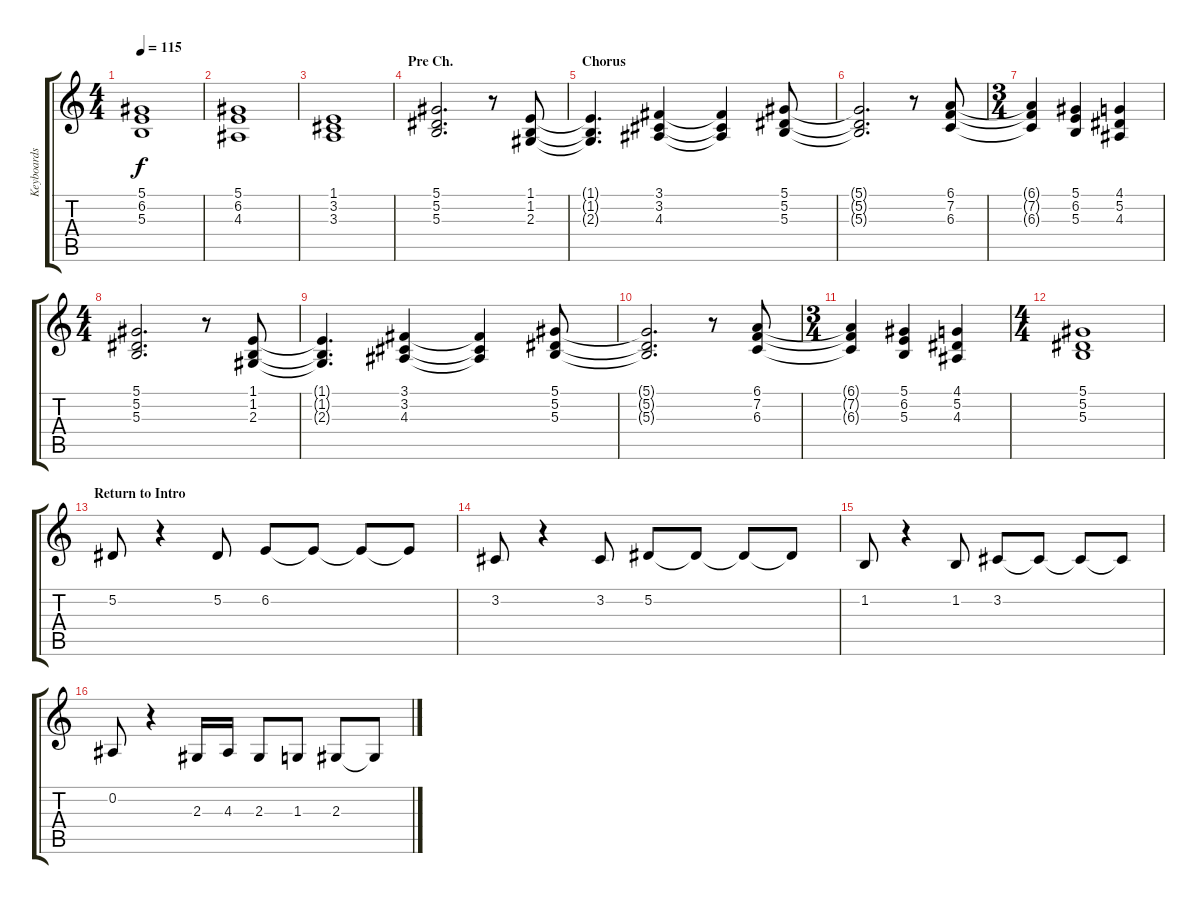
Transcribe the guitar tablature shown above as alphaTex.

\track ("Keyboards" "Keyboards") {instrument pad7halo}
\staff {score tabs}
\tuning (Eb4 Bb3 Gb3 Db3 Ab2 Eb2) {hide}
\ts (4 4)
\tempo 115
\clef g2
\ks c
(5.1 6.2 5.3).1{dy f} |
(5.1 6.2 4.3).1 |
(1.1 3.2 3.3).1 |
\section ("" "Pre Ch.")
(5.1 5.2 5.3).2{d} r.8 (1.1 1.2 2.3).8 |
\section ("" "Chorus")
(1.1{t} 1.2{t} 2.3{t}).4{d} (3.1 3.2 4.3).4 (3.1{t} 3.2{t} 4.3{t}).4 (5.1 5.2 5.3).8 |
(5.1{t} 5.2{t} 5.3{t}).2{d} r.8 (6.1 7.2 6.3).8 |
\ts (3 4)
(6.1{t} 7.2{t} 6.3{t}).4 (5.1 6.2 5.3).4 (4.1 5.2 4.3).4 |
\ts (4 4)
(5.1 5.2 5.3).2{d} r.8 (1.1 1.2 2.3).8 |
(1.1{t} 1.2{t} 2.3{t}).4{d} (3.1 3.2 4.3).4 (3.1{t} 3.2{t} 4.3{t}).4 (5.1 5.2 5.3).8 |
(5.1{t} 5.2{t} 5.3{t}).2{d} r.8 (6.1 7.2 6.3).8 |
\ts (3 4)
(6.1{t} 7.2{t} 6.3{t}).4 (5.1 6.2 5.3).4 (4.1 5.2 4.3).4 |
\ts (4 4)
(5.1 5.2 5.3).1 |
\section ("" "Return to Intro")
5.2.8 r.4 5.2.8 6.2.8 6.2{t}.8 6.2{t}.8 6.2{t}.8 |
3.2.8 r.4 3.2.8 5.2.8 5.2{t}.8 5.2{t}.8 5.2{t}.8 |
1.2.8 r.4 1.2.8 3.2.8 3.2{t}.8 3.2{t}.8 3.2{t}.8 |
0.2.8 r.4 2.3.16 4.3.16 2.3.8 1.3.8 2.3.8 2.3{t}.8
